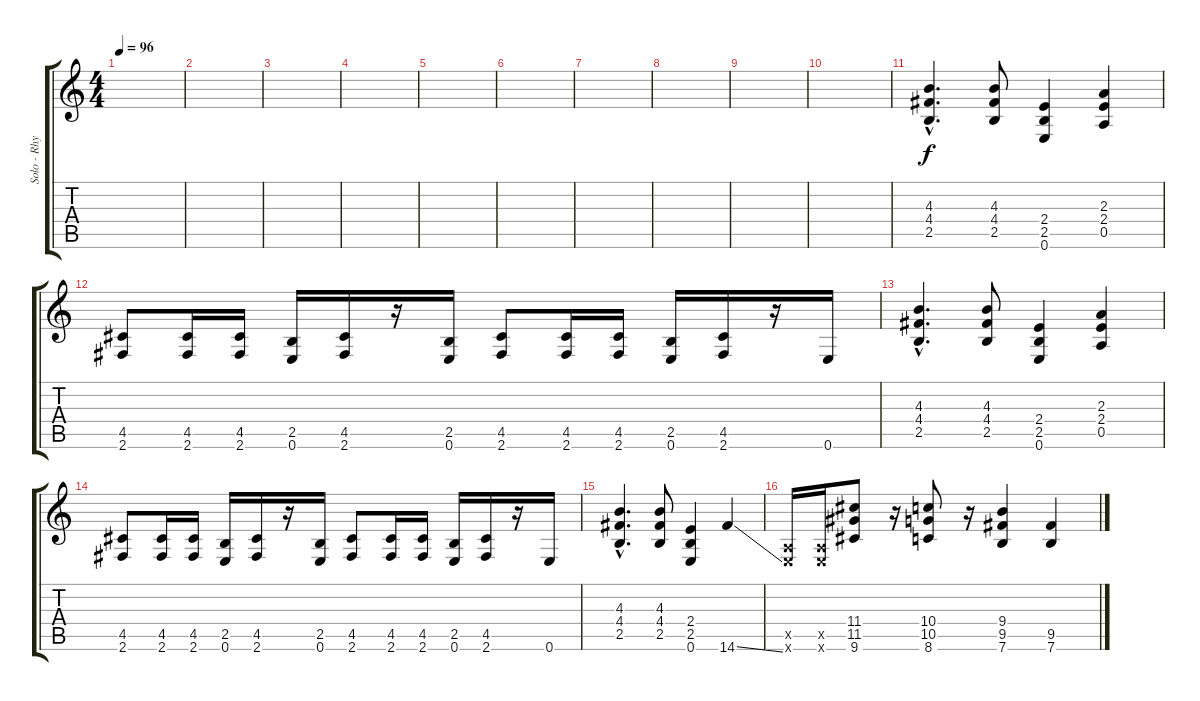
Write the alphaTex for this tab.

\track ("Solo - Rhythm" "Solo - Rhy") {instrument overdrivenguitar}
\staff {score tabs}
\tuning (E4 B3 G3 D3 A2 E2) {hide}
\ts (4 4)
\tempo 96
\clef g2
\ks c
|
|
|
|
|
|
|
|
|
|
(4.3{hac} 4.4{hac} 2.5{hac}).4{d} (4.3 4.4 2.5).8 (2.4 2.5 0.6).4 (2.3 2.4 0.5).4 |
(4.5 2.6).8 (4.5 2.6).16 (4.5 2.6).16 (2.5 0.6).16 (4.5 2.6).16 r.16 (2.5 0.6).16 (4.5 2.6).8 (4.5 2.6).16 (4.5 2.6).16 (2.5 0.6).16 (4.5 2.6).16 r.16 0.6.16 |
(4.3{hac} 4.4{hac} 2.5{hac}).4{d} (4.3 4.4 2.5).8 (2.4 2.5 0.6).4 (2.3 2.4 0.5).4 |
(4.5 2.6).8 (4.5 2.6).16 (4.5 2.6).16 (2.5 0.6).16 (4.5 2.6).16 r.16 (2.5 0.6).16 (4.5 2.6).8 (4.5 2.6).16 (4.5 2.6).16 (2.5 0.6).16 (4.5 2.6).16 r.16 0.6.16 |
(4.3{hac} 4.4{hac} 2.5{hac}).4{d} (4.3 4.4 2.5).8 (2.4 2.5 0.6).4 14.6{ss}.4 |
(0.5{x} 0.6{x}).16 (0.5{x} 0.6{x}).16 (11.4 11.5 9.6).8 r.16 (10.4 10.5 8.6).8 r.16 (9.4 9.5 7.6).4 (9.5{ss} 7.6).4
